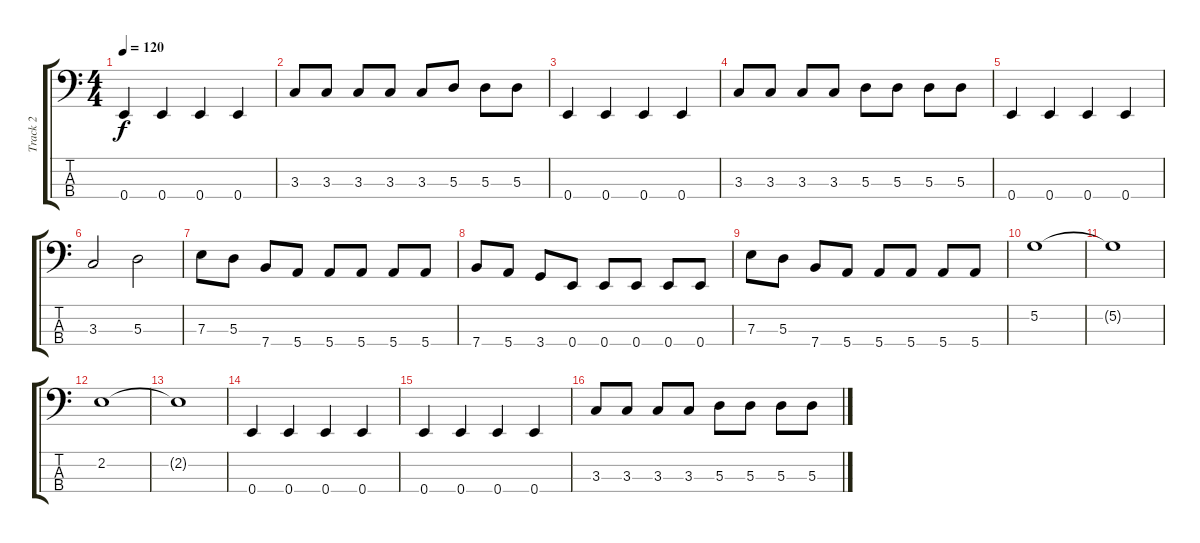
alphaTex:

\track ("Track 2" "Track 2") {instrument electricbasspick}
\staff {score tabs}
\tuning (G2 D2 A1 E1) {hide}
\ts (4 4)
\tempo 120
\clef f4
\ks c
0.4.4{dy f} 0.4.4 0.4.4 0.4.4 |
3.3.8 3.3.8 3.3.8 3.3.8 3.3.8 5.3.8 5.3.8 5.3.8 |
0.4.4 0.4.4 0.4.4 0.4.4 |
3.3.8 3.3.8 3.3.8 3.3.8 5.3.8 5.3.8 5.3.8 5.3.8 |
0.4.4 0.4.4 0.4.4 0.4.4 |
3.3.2 5.3.2 |
7.3.8 5.3.8 7.4.8 5.4.8 5.4.8 5.4.8 5.4.8 5.4.8 |
7.4.8 5.4.8 3.4.8 0.4.8 0.4.8 0.4.8 0.4.8 0.4.8 |
7.3.8 5.3.8 7.4.8 5.4.8 5.4.8 5.4.8 5.4.8 5.4.8 |
5.2.1 |
5.2{t}.1 |
2.2.1 |
2.2{t}.1 |
0.4.4 0.4.4 0.4.4 0.4.4 |
0.4.4 0.4.4 0.4.4 0.4.4 |
3.3.8 3.3.8 3.3.8 3.3.8 5.3.8 5.3.8 5.3.8 5.3.8
